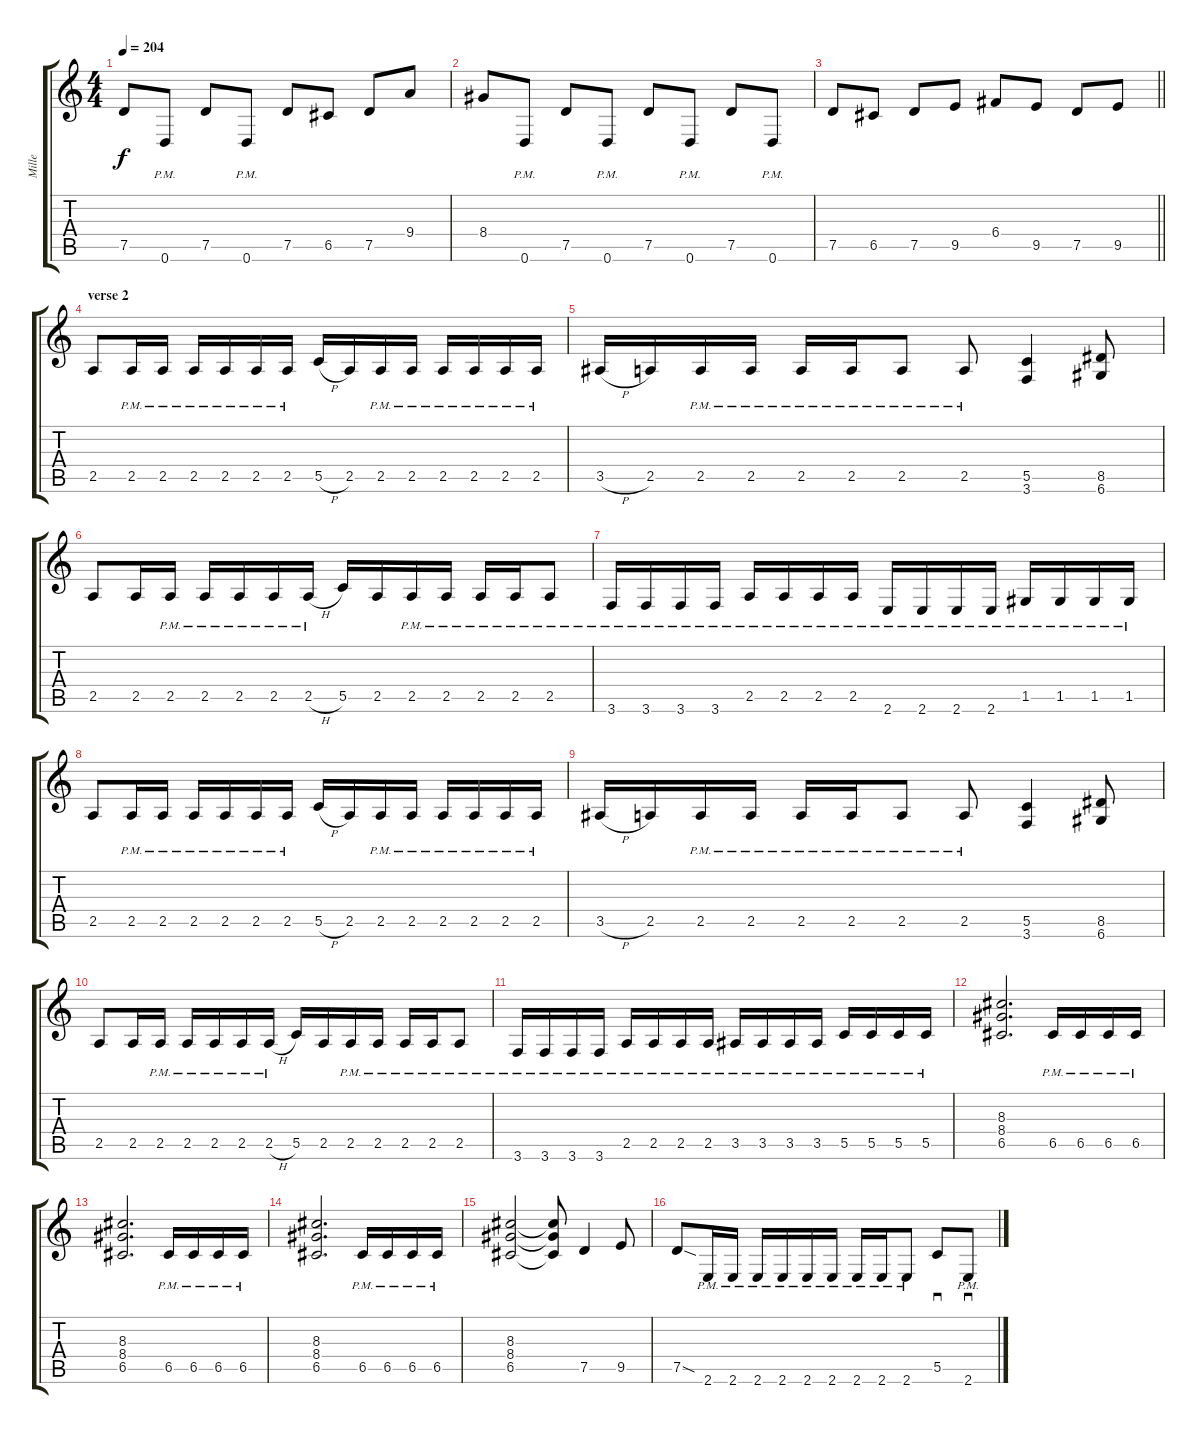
\track ("Mille" "Mille") {instrument distortionguitar}
\staff {score tabs}
\tuning (D4 A3 F3 C3 G2 D2) {hide}
\ts (4 4)
\tempo 204
\clef g2
\ks c
7.5.8{dy f} 0.6{pm}.8 7.5.8 0.6{pm}.8 7.5.8 6.5.8 7.5.8 9.4.8 |
8.4.8 0.6{pm}.8 7.5.8 0.6{pm}.8 7.5.8 0.6{pm}.8 7.5.8 0.6{pm}.8 |
\barLineRight lightlight
7.5.8 6.5.8 7.5.8 9.5.8 6.4.8 9.5.8 7.5.8 9.5.8 |
\section ("" "verse 2")
2.5.8 2.5{pm}.16 2.5{pm}.16 2.5{pm}.16 2.5{pm}.16 2.5{pm}.16 2.5{pm}.16 5.5{h}.16 2.5.16 2.5{pm}.16 2.5{pm}.16 2.5{pm}.16 2.5{pm}.16 2.5{pm}.16 2.5{pm}.16 |
3.5{h}.16 2.5.16 2.5{pm}.16 2.5{pm}.16 2.5{pm}.16 2.5{pm}.16 2.5{pm}.8 2.5{pm}.8 (5.5 3.6).4 (8.5 6.6).8 |
2.5.8 2.5.16 2.5{pm}.16 2.5{pm}.16 2.5{pm}.16 2.5{pm}.16 2.5{h pm}.16 5.5.16 2.5.16 2.5{pm}.16 2.5{pm}.16 2.5{pm}.16 2.5{pm}.16 2.5{pm}.8 |
3.6{pm}.16 3.6{pm}.16 3.6{pm}.16 3.6{pm}.16 2.5{pm}.16 2.5{pm}.16 2.5{pm}.16 2.5{pm}.16 2.6{pm}.16 2.6{pm}.16 2.6{pm}.16 2.6{pm}.16 1.5{pm}.16 1.5{pm}.16 1.5{pm}.16 1.5{pm}.16 |
2.5.8 2.5{pm}.16 2.5{pm}.16 2.5{pm}.16 2.5{pm}.16 2.5{pm}.16 2.5{pm}.16 5.5{h}.16 2.5.16 2.5{pm}.16 2.5{pm}.16 2.5{pm}.16 2.5{pm}.16 2.5{pm}.16 2.5{pm}.16 |
3.5{h}.16 2.5.16 2.5{pm}.16 2.5{pm}.16 2.5{pm}.16 2.5{pm}.16 2.5{pm}.8 2.5{pm}.8 (5.5 3.6).4 (8.5 6.6).8 |
2.5.8 2.5.16 2.5{pm}.16 2.5{pm}.16 2.5{pm}.16 2.5{pm}.16 2.5{h pm}.16 5.5.16 2.5.16 2.5{pm}.16 2.5{pm}.16 2.5{pm}.16 2.5{pm}.16 2.5{pm}.8 |
3.6{pm}.16 3.6{pm}.16 3.6{pm}.16 3.6{pm}.16 2.5{pm}.16 2.5{pm}.16 2.5{pm}.16 2.5{pm}.16 3.5{pm}.16 3.5{pm}.16 3.5{pm}.16 3.5{pm}.16 5.5{pm}.16 5.5{pm}.16 5.5{pm}.16 5.5{pm}.16 |
(8.3 8.4 6.5).2{d} 6.5{pm}.16 6.5{pm}.16 6.5{pm}.16 6.5{pm}.16 |
(8.3 8.4 6.5).2{d} 6.5{pm}.16 6.5{pm}.16 6.5{pm}.16 6.5{pm}.16 |
(8.3 8.4 6.5).2{d} 6.5{pm}.16 6.5{pm}.16 6.5{pm}.16 6.5{pm}.16 |
(8.3 8.4 6.5).2 (8.3{t} 8.4{t} 6.5{t}).8 7.5.4 9.5.8 |
7.5{sod}.8 2.6{pm}.16 2.6{pm}.16 2.6{pm}.16 2.6{pm}.16 2.6{pm}.16 2.6{pm}.16 2.6{pm}.16 2.6{pm}.16 2.6{pm}.8 5.5.8{sd} 2.6{pm}.8{sd}
